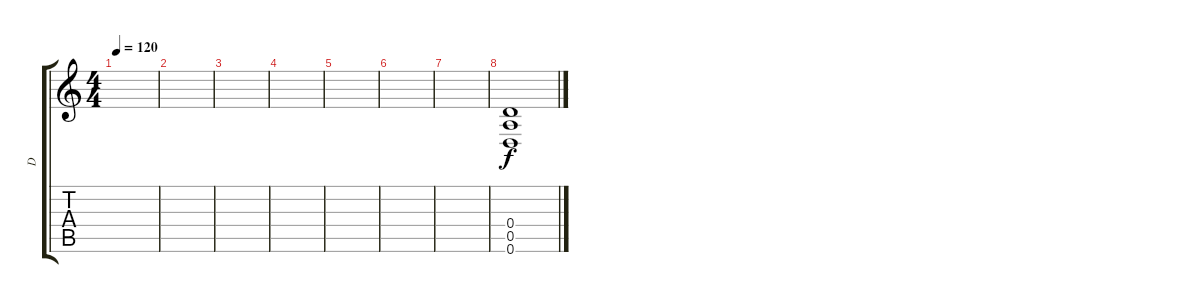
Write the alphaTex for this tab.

\track ("D" "D") {instrument distortionguitar}
\staff {score tabs}
\tuning (E4 B3 G3 D3 A2 D2) {hide}
\ts (4 4)
\tempo 120
\clef g2
\ks c
|
|
|
|
|
|
|
(0.4 0.5 0.6).1
